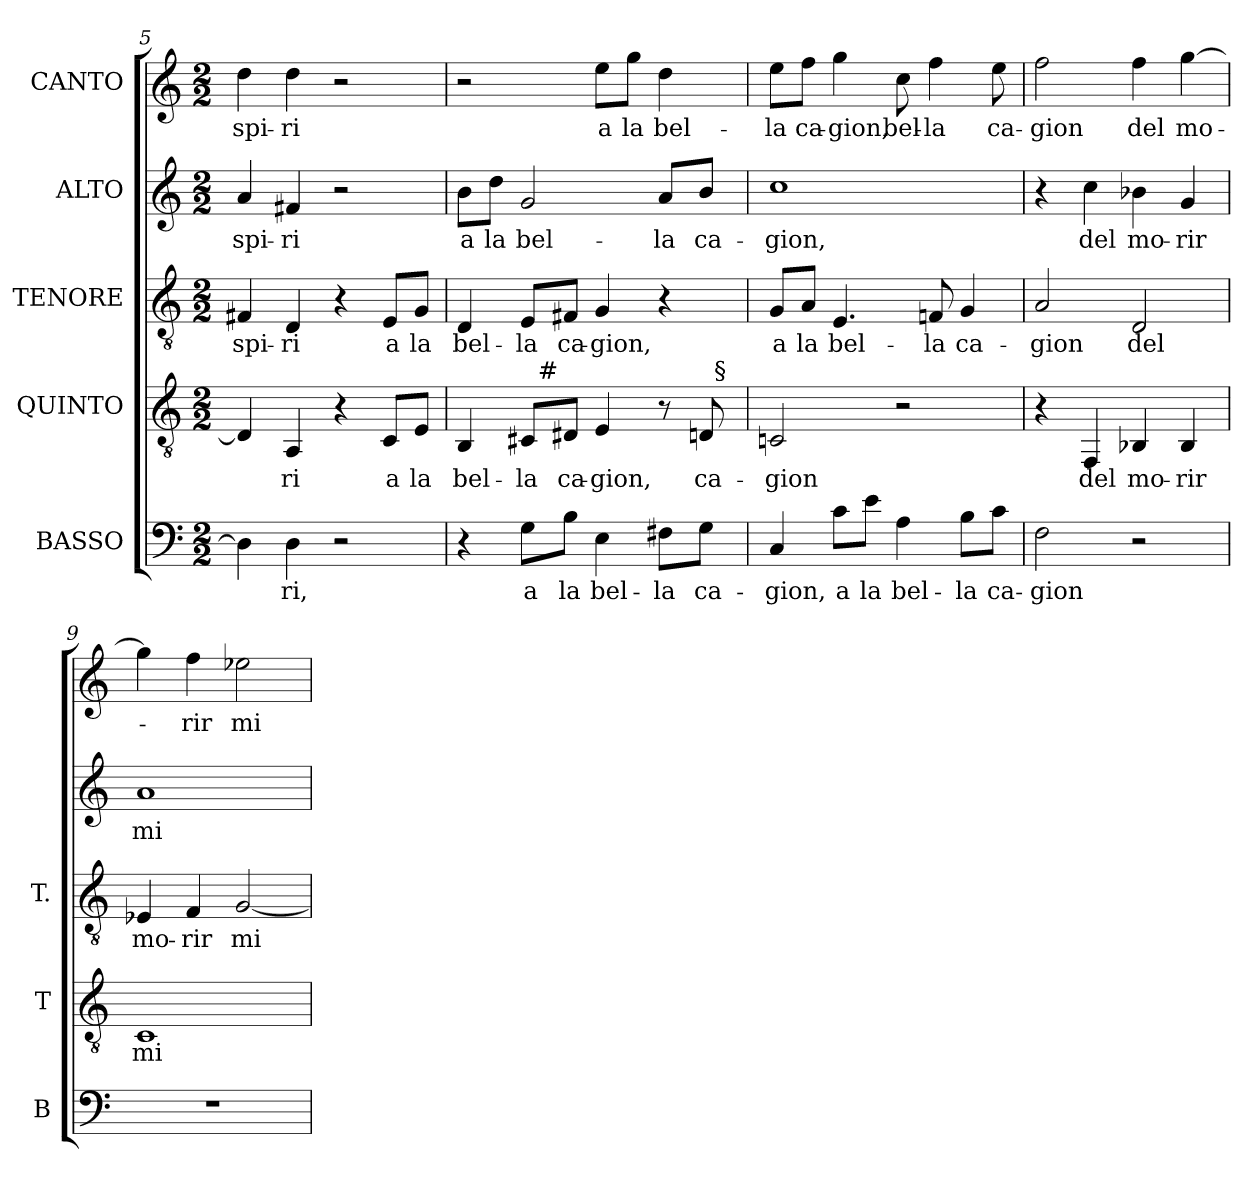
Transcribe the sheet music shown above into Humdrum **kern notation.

**kern	**text	**kern	**text	**kern	**text	**kern	**text	**kern	**text
*part5	*part5	*part4	*part4	*part3	*part3	*part2	*part2	*part1	*part1
*staff5	*staff5	*staff4	*staff4	*staff3	*staff3	*staff2	*staff2	*staff1	*staff1
*I"BASSO	*	*I"QUINTO	*	*I"TENORE	*	*I"ALTO	*	*I"CANTO	*
*I'B	*	*I'T	*	*I'T.	*	*	*	*	*
*clefF4	*	*clefGv2	*	*clefGv2	*	*clefG2	*	*clefG2	*
*k[]	*	*k[]	*	*k[]	*	*k[]	*	*k[]	*
*C:	*	*C:	*	*C:	*	*C:	*	*C:	*
*M2/2	*	*M2/2	*	*M2/2	*	*M2/2	*	*M2/2	*
=5	=5	=5	=5	=5	=5	=5	=5	=5	=5
!	!	!	!	!	!LO:LY:b:color=#000000	!	!	!	!
!	!	!	!	!	!	!	!LO:LY:b:color=#000000	!	!
!	!	!	!	!	!	!	!	!	!LO:LY:b:color=#000000
4Di\]	.	4Di/]	.	4F#Xi/	-spi-	4ai/	-spi-	4ddi\	-spi-
!	!LO:LY:b:color=#000000	!	!	!	!	!	!	!	!
!	!	!	!LO:LY:b:color=#000000	!	!	!	!	!	!
!	!	!	!	!	!LO:LY:b:color=#000000	!	!	!	!
!	!	!	!	!	!	!	!LO:LY:b:color=#000000	!	!
!	!	!	!	!	!	!	!	!	!LO:LY:b:color=#000000
4Di\	-ri,	4AAi/	-ri	4Di/	-ri	4f#Xi/	-ri	4ddi\	-ri
2r	.	4r	.	4r	.	2r	.	2r	.
!	!	!	!LO:LY:b:color=#000000	!	!	!	!	!	!
!	!	!	!	!	!LO:LY:b:color=#000000	!	!	!	!
.	.	8Ci/L	a	8Ei/L	a	.	.	.	.
!	!	!	!LO:LY:b:color=#000000	!	!	!	!	!	!
!	!	!	!	!	!LO:LY:b:color=#000000	!	!	!	!
.	.	8Ei/J	la	8Gi/J	la	.	.	.	.
!!LO:LB:g=z
=6	=6	=6	=6	=6	=6	=6	=6	=6	=6
!	!	!	!LO:LY:b:color=#000000	!	!	!	!	!	!
!	!	!	!	!	!LO:LY:b:color=#000000	!	!	!	!
!	!	!	!	!	!	!	!LO:LY:b:color=#000000	!	!
*	*	*^	*	*	*	*	*	*	*
4r	.	4BBi/	4ryy	bel-	4Di/	bel-	8bi\L	a	2r	.
!	!	!	!	!	!	!	!	!LO:LY:b:color=#000000	!	!
.	.	.	.	.	.	.	8ddi\J	la	.	.
!	!LO:LY:b:color=#000000	!	!	!	!	!	!	!	!	!
!	!	!	!	!LO:LY:b:color=#000000	!	!	!	!	!	!
!	!	!	!	!	!	!LO:LY:b:color=#000000	!	!	!	!
!	!	!	!	!	!	!	!	!LO:LY:b:color=#000000	!	!
8Gi\L	a	8C#i/L	32ryy	-la	8Ei/L	-la	2gi/	bel-	.	.
.	.	.	256ryy	.	.	.	.	.	.	.
!	!	!	!LO:TX:a:t=#	!	!	!	!	!	!	!
.	.	.	2ryy	.	.	.	.	.	.	.
!	!LO:LY:b:color=#000000	!	!	!	!	!	!	!	!	!
!	!	!	!	!LO:LY:b:color=#000000	!	!	!	!	!	!
!	!	!	!	!	!	!LO:LY:b:color=#000000	!	!	!	!
8Bi\J	la	8D#Xi/J	.	ca-	8F#Xi/J	ca-	.	.	.	.
!	!LO:LY:b:color=#000000	!	!	!	!	!	!	!	!	!
!	!	!	!	!LO:LY:b:color=#000000	!	!	!	!	!	!
!	!	!	!	!	!	!LO:LY:b:color=#000000	!	!	!	!
!	!	!	!	!	!	!	!	!	!	!LO:LY:b:color=#000000
4Ei\	bel-	4Ei/	.	-gion,	4Gi/	-gion,	.	.	8eei\L	a
!	!	!	!	!	!	!	!	!	!	!LO:LY:b:color=#000000
.	.	.	.	.	.	.	.	.	8ggi\J	la
!	!LO:LY:b:color=#000000	!	!	!	!	!	!	!	!	!
!	!	!	!	!	!	!	!	!LO:LY:b:color=#000000	!	!
!	!	!	!	!	!	!	!	!	!	!LO:LY:b:color=#000000
8F#Xi\L	-la	8r	.	.	4r	.	8ai/L	-la	4ddi\	bel-
.	.	.	8ryy	.	.	.	.	.	.	.
!	!LO:LY:b:color=#000000	!	!	!	!	!	!	!	!	!
!	!	!	!	!LO:LY:b:color=#000000	!	!	!	!	!	!
!	!	!	!	!	!	!	!	!LO:LY:b:color=#000000	!	!
8Gi\J	ca-	8Di/	.	ca-	.	.	8bi/J	ca-	.	.
!	!	!	!LO:TX:a:t=§	!	!	!	!	!	!	!
.	.	.	16ryy	.	.	.	.	.	.	.
.	.	.	64..ryy	.	.	.	.	.	.	.
*	*	*v	*v	*	*	*	*	*	*	*
=7	=7	=7	=7	=7	=7	=7	=7	=7	=7
*	*	*^	*	*	*	*	*	*	*
!	!LO:LY:b:color=#000000	!	!	!	!	!	!	!	!	!
*	*	*v	*v	*	*	*	*	*	*	*
*	*	*^	*	*	*	*	*	*	*
!	!	!	!	!LO:LY:b:color=#000000	!	!	!	!	!	!
*	*	*v	*v	*	*	*	*	*	*	*
*	*	*^	*	*	*	*	*	*	*
!	!	!	!	!	!	!LO:LY:b:color=#000000	!	!	!	!
*	*	*v	*v	*	*	*	*	*	*	*
*	*	*^	*	*	*	*	*	*	*
!	!	!	!	!	!	!	!	!LO:LY:b:color=#000000	!	!
*	*	*v	*v	*	*	*	*	*	*	*
*	*	*^	*	*	*	*	*	*	*
!	!	!	!	!	!	!	!	!	!	!LO:LY:b:color=#000000
*	*	*v	*v	*	*	*	*	*	*	*
4Ci/	-gion,	2Cni/	-gion	8Gi/L	a	1cci	-gion,	8eei\L	-la
!	!	!	!	!	!LO:LY:b:color=#000000	!	!	!	!
!	!	!	!	!	!	!	!	!	!LO:LY:b:color=#000000
.	.	.	.	8Ai/J	la	.	.	8ffi\J	ca-
!	!LO:LY:b:color=#000000	!	!	!	!	!	!	!	!
!	!	!	!	!	!LO:LY:b:color=#000000	!	!	!	!
!	!	!	!	!	!	!	!	!	!LO:LY:b:color=#000000
8ci\L	a	.	.	4.Ei/	bel-	.	.	4ggi\	-gion,
!	!LO:LY:b:color=#000000	!	!	!	!	!	!	!	!
8ei\J	la	.	.	.	.	.	.	.	.
!	!LO:LY:b:color=#000000	!	!	!	!	!	!	!	!
!	!	!	!	!	!	!	!	!	!LO:LY:b:color=#000000
4Ai\	bel-	2r	.	.	.	.	.	8cci\	bel-
!	!	!	!	!	!LO:LY:b:color=#000000	!	!	!	!
!	!	!	!	!	!	!	!	!	!LO:LY:b:color=#000000
.	.	.	.	8Fni/	-la	.	.	4ffi\	-la
!	!LO:LY:b:color=#000000	!	!	!	!	!	!	!	!
!	!	!	!	!	!LO:LY:b:color=#000000	!	!	!	!
8Bi\L	-la	.	.	4Gi/	ca-	.	.	.	.
!	!LO:LY:b:color=#000000	!	!	!	!	!	!	!	!
!	!	!	!	!	!	!	!	!	!LO:LY:b:color=#000000
8ci\J	ca-	.	.	.	.	.	.	8eei\	ca-
=8	=8	=8	=8	=8	=8	=8	=8	=8	=8
!	!LO:LY:b:color=#000000	!	!	!	!	!	!	!	!
!	!	!	!	!	!LO:LY:b:color=#000000	!	!	!	!
!	!	!	!	!	!	!	!	!	!LO:LY:b:color=#000000
2Fi\	-gion	4r	.	2Ai/	-gion	4r	.	2ffi\	-gion
!	!	!	!LO:LY:b:color=#000000	!	!	!	!	!	!
!	!	!	!	!	!	!	!LO:LY:b:color=#000000	!	!
.	.	4FFi/	del	.	.	4cci\	del	.	.
!	!	!	!LO:LY:b:color=#000000	!	!	!	!	!	!
!	!	!	!	!	!LO:LY:b:color=#000000	!	!	!	!
!	!	!	!	!	!	!	!LO:LY:b:color=#000000	!	!
!	!	!	!	!	!	!	!	!	!LO:LY:b:color=#000000
2r	.	4BB-Xi/	mo-	2Di/	del	4b-Xi\	mo-	4ffi\	del
!	!	!	!LO:LY:b:color=#000000	!	!	!	!	!	!
!	!	!	!	!	!	!	!LO:LY:b:color=#000000	!	!
!	!	!	!	!	!	!	!	!	!LO:LY:b:color=#000000
.	.	4BB-i/	-rir	.	.	4gi/	-rir	[>4ggi\	mo-
=9	=9	=9	=9	=9	=9	=9	=9	=9	=9
!	!	!	!LO:LY:b:color=#000000	!	!	!	!	!	!
!	!	!	!	!	!LO:LY:b:color=#000000	!	!	!	!
!	!	!	!	!	!	!	!LO:LY:b:color=#000000	!	!
1r	.	1Ci	mi-	4E-Xi/	mo-	1ai	mi-	4ggi\]	.
!	!	!	!	!	!LO:LY:b:color=#000000	!	!	!	!
!	!	!	!	!	!	!	!	!	!LO:LY:b:color=#000000
.	.	.	.	4Fi/	-rir	.	.	4ffi\	-rir
!	!	!	!	!	!LO:LY:b:color=#000000	!	!	!	!
!	!	!	!	!	!	!	!	!	!LO:LY:b:color=#000000
.	.	.	.	[<2Gi/	mi-	.	.	2ee-Xi\	mi-
=	=	=	=	=	=	=	=	=	=
*-	*-	*-	*-	*-	*-	*-	*-	*-	*-
